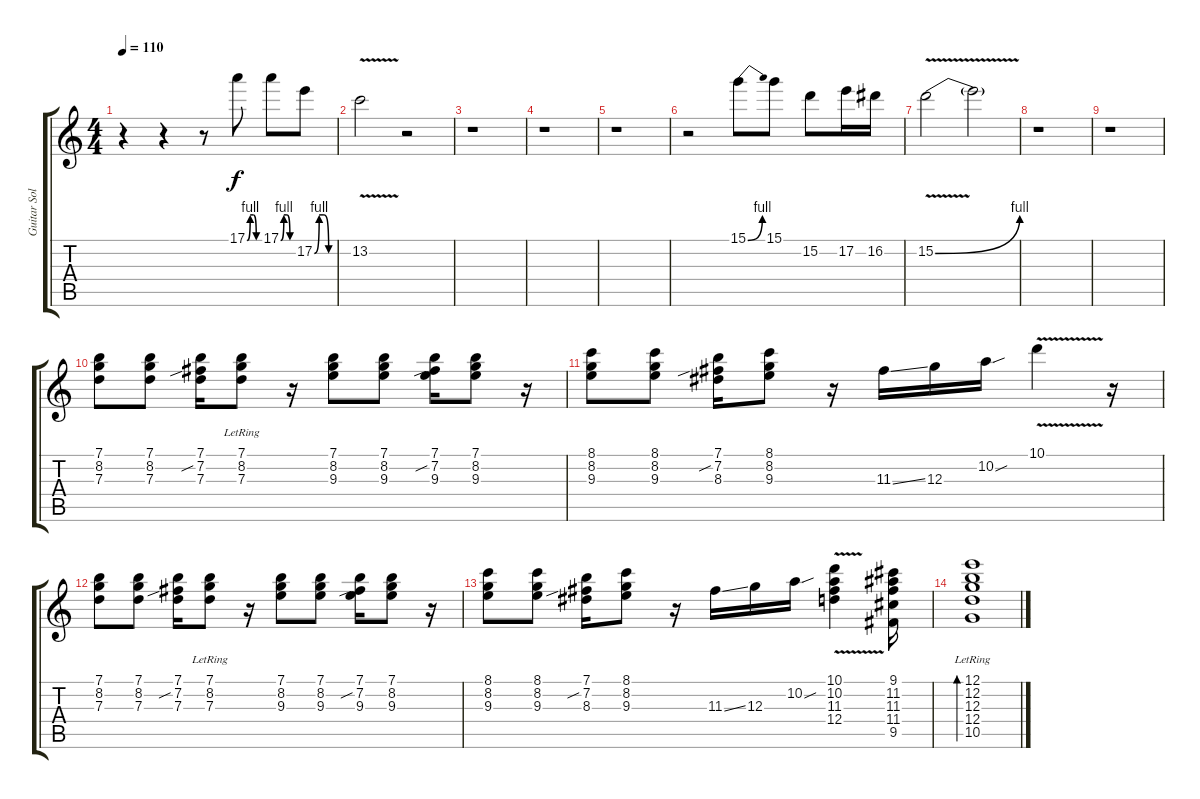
\track ("Guitar Solo" "Guitar Sol") {instrument electricguitarjazz}
\staff {score tabs}
\tuning (E4 B3 G3 D3 A2 E2) {hide}
\ts (4 4)
\tempo 110
\clef g2
\ks c
r.4{dy f} r.4 r.8 17.1{be (custom 0 0 15 4 30 4 45 0 60 0)}.8 17.1{be (custom 0 0 15 4 30 4 45 0 60 0)}.8 17.2{be (custom 0 0 15 4 30 4 45 0 60 0)}.8 |
13.2{v}.2 r.2 |
r.1 |
r.1 |
r.1 |
r.2 15.1{be (bend 0 0 60 4)}.8 15.1.8 15.2.8 17.2.16 16.2.16 |
15.2{be (bend 0 0 60 4) v}.2 15.2{t}.2 |
r.1 |
r.1 |
(7.1 8.2 7.3).8 (7.1 8.2 7.3).8 (7.1 7.2{sib} 7.3).16 (7.1 8.2{lr} 7.3).8 r.16 (7.1 8.2 9.3).8 (7.1 8.2 9.3).8 (7.1 7.2{sib} 9.3).16 (7.1 8.2 9.3).8 r.16 |
(8.1 8.2 9.3).8 (8.1 8.2 9.3).8 (7.1 7.2{sib} 8.3).16 (8.1 8.2 9.3).8 r.16 11.3{ss}.16 12.3.16 10.2{sou}.16 10.1{v}.4 r.16 |
(7.1 8.2 7.3).8 (7.1 8.2 7.3).8 (7.1 7.2{sib} 7.3).16 (7.1 8.2{lr} 7.3).8 r.16 (7.1 8.2 9.3).8 (7.1 8.2 9.3).8 (7.1 7.2{sib} 9.3).16 (7.1 8.2 9.3).8 r.16 |
(8.1 8.2 9.3).8 (8.1 8.2 9.3).8 (7.1 7.2{sib} 8.3).16 (8.1 8.2 9.3).8 r.16 11.3{ss}.16 12.3.16 10.2{sou}.16 (10.1{v} 10.2 11.3 12.4).4 (9.1 11.2 11.3 11.4 9.5).16 |
(12.1 12.2 12.3{lr} 12.4 10.5).1{bd 60}
